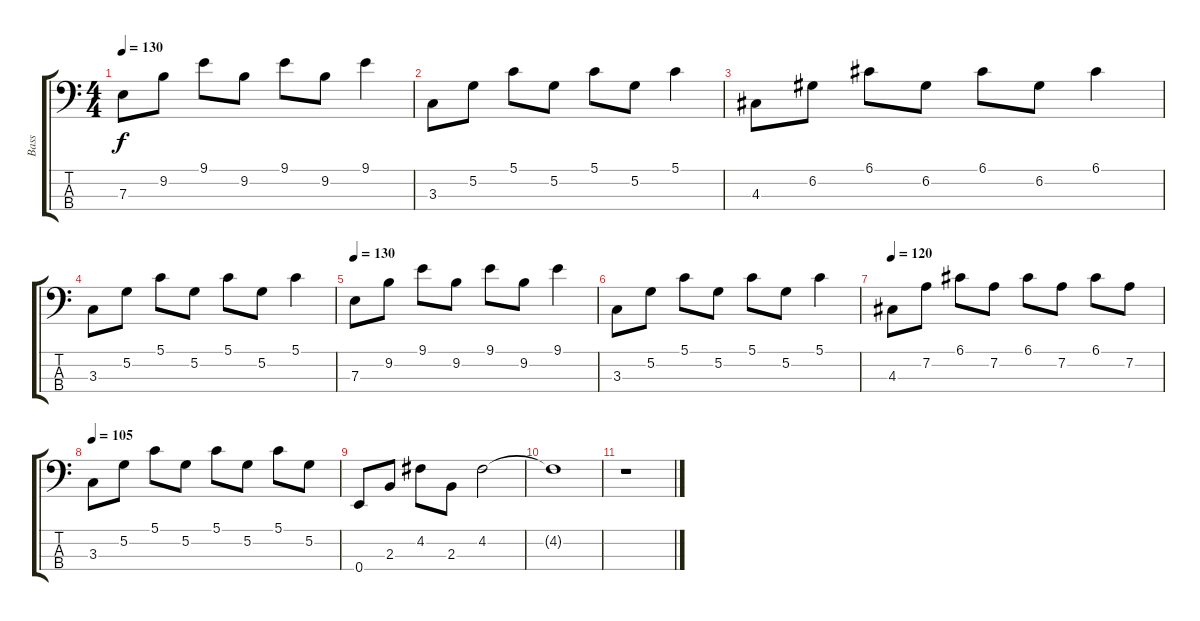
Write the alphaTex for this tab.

\track ("Bass" "Bass") {instrument acousticguitarsteel}
\staff {score tabs}
\tuning (G2 D2 A1 E1) {hide}
\ts (4 4)
\tempo 130
\clef f4
\ks c
7.3.8{dy f} 9.2.8 9.1.8 9.2.8 9.1.8 9.2.8 9.1.4 |
3.3.8 5.2.8 5.1.8 5.2.8 5.1.8 5.2.8 5.1.4 |
4.3.8 6.2.8 6.1.8 6.2.8 6.1.8 6.2.8 6.1.4 |
3.3.8 5.2.8 5.1.8 5.2.8 5.1.8 5.2.8 5.1.4 |
\tempo 130
7.3.8 9.2.8 9.1.8 9.2.8 9.1.8 9.2.8 9.1.4 |
3.3.8 5.2.8 5.1.8 5.2.8 5.1.8 5.2.8 5.1.4 |
\tempo 120
4.3.8 7.2.8 6.1.8 7.2.8 6.1.8 7.2.8 6.1.8 7.2.8 |
\tempo 105
3.3.8 5.2.8 5.1.8 5.2.8 5.1.8 5.2.8 5.1.8 5.2.8 |
0.4.8 2.3.8 4.2.8 2.3.8 4.2.2 |
4.2{t}.1 |
r.1
